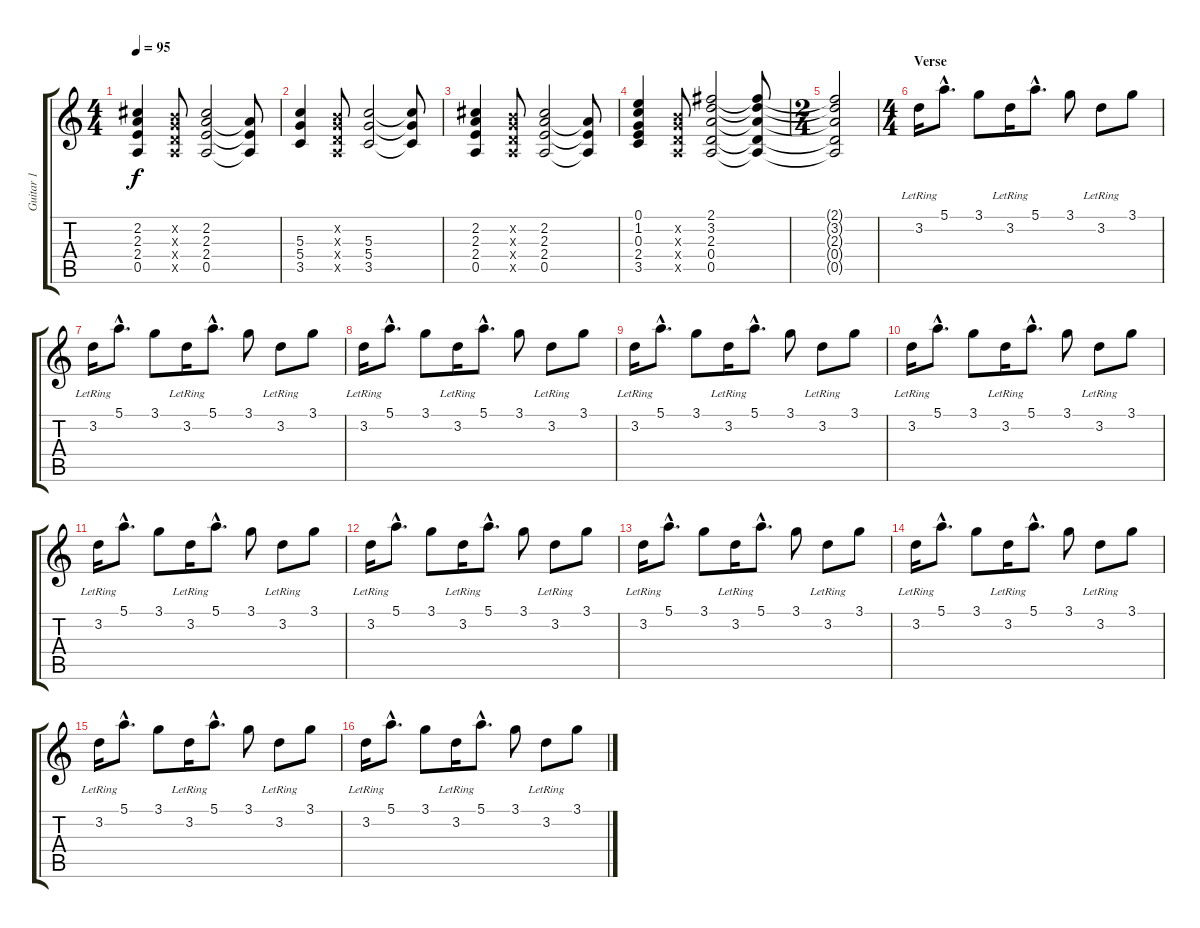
\track ("Guitar 1" "Guitar 1") {instrument electricguitarjazz}
\staff {score tabs}
\tuning (E4 B3 G3 D3 A2 E2) {hide}
\ts (4 4)
\tempo 95
\clef g2
\ks c
(2.2 2.3 2.4 0.5).4{dy f} (0.2{x} 0.3{x} 0.4{x} 0.5{x}).8 (2.2 2.3 2.4 0.5).2 (2.3{t} 2.4{t} 0.5{t}).8 |
(5.3 5.4 3.5).4 (0.2{x} 0.3{x} 0.4{x} 0.5{x}).8 (5.3 5.4 3.5).2 (5.3{t} 5.4{t} 3.5{t}).8 |
(2.2 2.3 2.4 0.5).4 (0.2{x} 0.3{x} 0.4{x} 0.5{x}).8 (2.2 2.3 2.4 0.5).2 (2.3{t} 2.4{t} 0.5{t}).8 |
(0.1 1.2 0.3 2.4 3.5).4 (0.2{x} 0.3{x} 0.4{x} 0.5{x}).8 (2.1 3.2 2.3 0.4 0.5).2 (2.1{t} 3.2{t} 2.3{t} 0.4{t} 0.5{t}).8 |
\ts (2 4)
(2.1{t} 3.2{t} 2.3{t} 0.4{t} 0.5{t}).2 |
\ts (4 4)
\section ("" "Verse")
3.2{lr}.16 5.1{hac}.8{d} 3.1.8 3.2{lr}.16 5.1{hac}.8{d} 3.1.8 3.2{lr}.8 3.1.8 |
3.2{lr}.16 5.1{hac}.8{d} 3.1.8 3.2{lr}.16 5.1{hac}.8{d} 3.1.8 3.2{lr}.8 3.1.8 |
3.2{lr}.16 5.1{hac}.8{d} 3.1.8 3.2{lr}.16 5.1{hac}.8{d} 3.1.8 3.2{lr}.8 3.1.8 |
3.2{lr}.16 5.1{hac}.8{d} 3.1.8 3.2{lr}.16 5.1{hac}.8{d} 3.1.8 3.2{lr}.8 3.1.8 |
3.2{lr}.16 5.1{hac}.8{d} 3.1.8 3.2{lr}.16 5.1{hac}.8{d} 3.1.8 3.2{lr}.8 3.1.8 |
3.2{lr}.16 5.1{hac}.8{d} 3.1.8 3.2{lr}.16 5.1{hac}.8{d} 3.1.8 3.2{lr}.8 3.1.8 |
3.2{lr}.16 5.1{hac}.8{d} 3.1.8 3.2{lr}.16 5.1{hac}.8{d} 3.1.8 3.2{lr}.8 3.1.8 |
3.2{lr}.16 5.1{hac}.8{d} 3.1.8 3.2{lr}.16 5.1{hac}.8{d} 3.1.8 3.2{lr}.8 3.1.8 |
3.2{lr}.16 5.1{hac}.8{d} 3.1.8 3.2{lr}.16 5.1{hac}.8{d} 3.1.8 3.2{lr}.8 3.1.8 |
3.2{lr}.16 5.1{hac}.8{d} 3.1.8 3.2{lr}.16 5.1{hac}.8{d} 3.1.8 3.2{lr}.8 3.1.8 |
3.2{lr}.16 5.1{hac}.8{d} 3.1.8 3.2{lr}.16 5.1{hac}.8{d} 3.1.8 3.2{lr}.8 3.1.8
